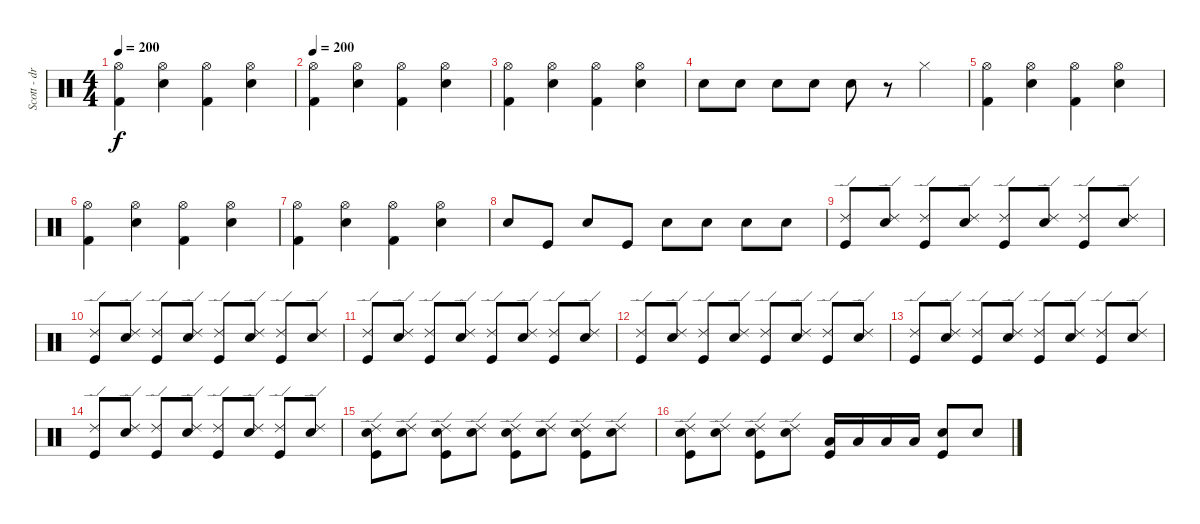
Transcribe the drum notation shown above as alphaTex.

\track ("Scott - drums" "Scott - dr") {instrument percussion}
\staff {score}
\articulation defaults
\ts (4 4)
\tempo 200
\clef neutral
\ks c
("Kick (hit) 2" "Hi-Hat (open)").4{dy f} ("Electric Snare (hit)" "Hi-Hat (open)").4 ("Kick (hit) 2" "Hi-Hat (open)").4 ("Electric Snare (hit)" "Hi-Hat (open)").4 |
\tempo 200
("Kick (hit) 2" "Hi-Hat (open)").4 ("Electric Snare (hit)" "Hi-Hat (open)").4 ("Hi-Hat (open)" "Kick (hit) 2").4 ("Hi-Hat (open)" "Electric Snare (hit)").4 |
("Hi-Hat (open)" "Kick (hit) 2").4 ("Hi-Hat (open)" "Electric Snare (hit)").4 ("Hi-Hat (open)" "Kick (hit) 2").4 ("Hi-Hat (open)" "Electric Snare (hit)").4 |
"Electric Snare (hit)".8 "Electric Snare (hit)".8 "Electric Snare (hit)".8 "Electric Snare (hit)".8 "Electric Snare (hit)".8 r.8 "Hi-Hat (closed)".4 |
("Hi-Hat (open)" "Kick (hit) 2").4 ("Hi-Hat (open)" "Electric Snare (hit)").4 ("Hi-Hat (open)" "Kick (hit) 2").4 ("Electric Snare (hit)" "Hi-Hat (open)").4 |
("Hi-Hat (open)" "Kick (hit) 2").4 ("Hi-Hat (open)" "Electric Snare (hit)").4 ("Hi-Hat (open)" "Kick (hit) 2").4 ("Hi-Hat (open)" "Electric Snare (hit)").4 |
("Hi-Hat (open)" "Kick (hit) 2").4 ("Hi-Hat (open)" "Electric Snare (hit)").4 ("Hi-Hat (open)" "Kick (hit) 2").4 ("Electric Snare (hit)" "Hi-Hat (open)").4 |
"Electric Snare (hit)".8 "Kick (hit)".8 "Electric Snare (hit)".8 "Kick (hit)".8 "Electric Snare (hit)".8 "Electric Snare (hit)".8 "Electric Snare (hit)".8 "Electric Snare (hit)".8 |
("Kick (hit)" "Ride (edge) 2").8 ("Electric Snare (hit)" "Ride (edge) 2").8 ("Kick (hit)" "Ride (edge) 2").8 ("Electric Snare (hit)" "Ride (edge) 2").8 ("Kick (hit)" "Ride (edge) 2").8 ("Electric Snare (hit)" "Ride (edge) 2").8 ("Kick (hit)" "Ride (edge) 2").8 ("Electric Snare (hit)" "Ride (edge) 2").8 |
("Kick (hit)" "Ride (edge) 2").8 ("Electric Snare (hit)" "Ride (edge) 2").8 ("Kick (hit)" "Ride (edge) 2").8 ("Electric Snare (hit)" "Ride (edge) 2").8 ("Kick (hit)" "Ride (edge) 2").8 ("Electric Snare (hit)" "Ride (edge) 2").8 ("Kick (hit)" "Ride (edge) 2").8 ("Electric Snare (hit)" "Ride (edge) 2").8 |
("Ride (edge) 2" "Kick (hit)").8 ("Ride (edge) 2" "Electric Snare (hit)").8 ("Kick (hit)" "Ride (edge) 2").8 ("Electric Snare (hit)" "Ride (edge) 2").8 ("Ride (edge) 2" "Kick (hit)").8 ("Electric Snare (hit)" "Ride (edge) 2").8 ("Kick (hit)" "Ride (edge) 2").8 ("Electric Snare (hit)" "Ride (edge) 2").8 |
("Kick (hit)" "Ride (edge) 2").8 ("Ride (edge) 2" "Electric Snare (hit)").8 ("Ride (edge) 2" "Kick (hit)").8 ("Ride (edge) 2" "Electric Snare (hit)").8 ("Ride (edge) 2" "Kick (hit)").8 ("Electric Snare (hit)" "Ride (edge) 2").8 ("Kick (hit)" "Ride (edge) 2").8 ("Electric Snare (hit)" "Ride (edge) 2").8 |
("Ride (edge) 2" "Kick (hit)").8 ("Electric Snare (hit)" "Ride (edge) 2").8 ("Kick (hit)" "Ride (edge) 2").8 ("Ride (edge) 2" "Electric Snare (hit)").8 ("Ride (edge) 2" "Kick (hit)").8 ("Electric Snare (hit)" "Ride (edge) 2").8 ("Ride (edge) 2" "Kick (hit)").8 ("Electric Snare (hit)" "Ride (edge) 2").8 |
("Ride (edge) 2" "Kick (hit)").8 ("Electric Snare (hit)" "Ride (edge) 2").8 ("Ride (edge) 2" "Kick (hit)").8 ("Electric Snare (hit)" "Ride (edge) 2").8 ("Kick (hit)" "Ride (edge) 2").8 ("Ride (edge) 2" "Electric Snare (hit)").8 ("Kick (hit)" "Ride (edge) 2").8 ("Electric Snare (hit)" "Ride (edge) 2").8 |
("Ride (edge) 2" "Kick (hit)" "Electric Snare (hit)").8 ("Ride (edge) 2" "Electric Snare (hit)").8 ("Ride (edge) 2" "Kick (hit)" "Electric Snare (hit)").8 ("Ride (edge) 2" "Electric Snare (hit)").8 ("Ride (edge) 2" "Kick (hit)" "Electric Snare (hit)").8 ("Ride (edge) 2" "Electric Snare (hit)").8 ("Ride (edge) 2" "Kick (hit)" "Electric Snare (hit)").8 ("Ride (edge) 2" "Electric Snare (hit)").8 |
("Ride (edge) 2" "Kick (hit)" "Electric Snare (hit)").8 ("Ride (edge) 2" "Electric Snare (hit)").8 ("Ride (edge) 2" "Kick (hit)" "Electric Snare (hit)").8 ("Ride (edge) 2" "Electric Snare (hit)").8 ("Kick (hit)" "Low Tom (hit)").16 "Low Tom (hit)".16 "Low Tom (hit)".16 "Low Tom (hit)".16 ("Kick (hit)" "Electric Snare (hit)").8 "Electric Snare (hit)".8
